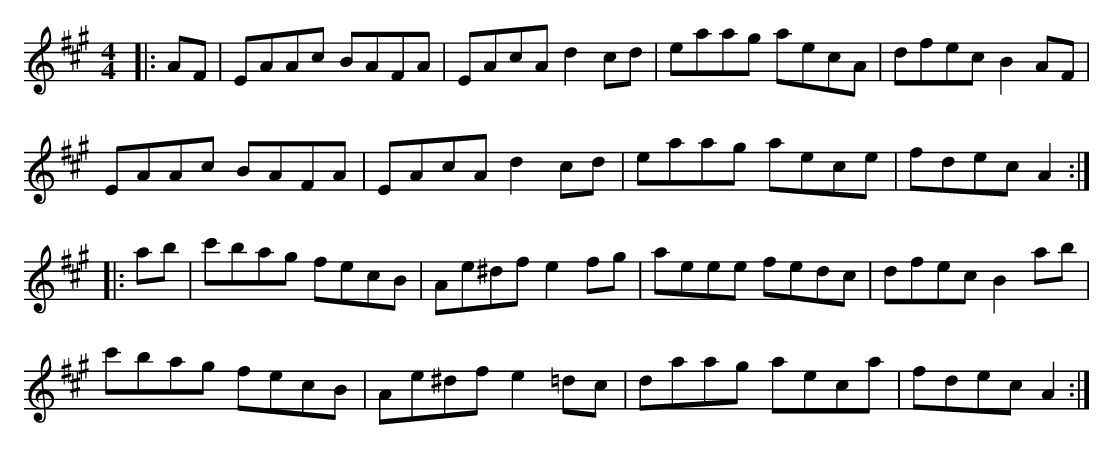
X:1
M:4/4
K:A
|:AF|EAAc BAFA|EAcA d2cd|eaag aecA|dfec B2AF|
EAAc BAFA|EAcA d2cd|eaag aece|fdec A2:|
|:ab|c'bag fecB|Ae^df e2fg|aeee fedc|dfec B2ab|
c'bag fecB|Ae^df e2=dc|daag aeca|fdec A2:|
